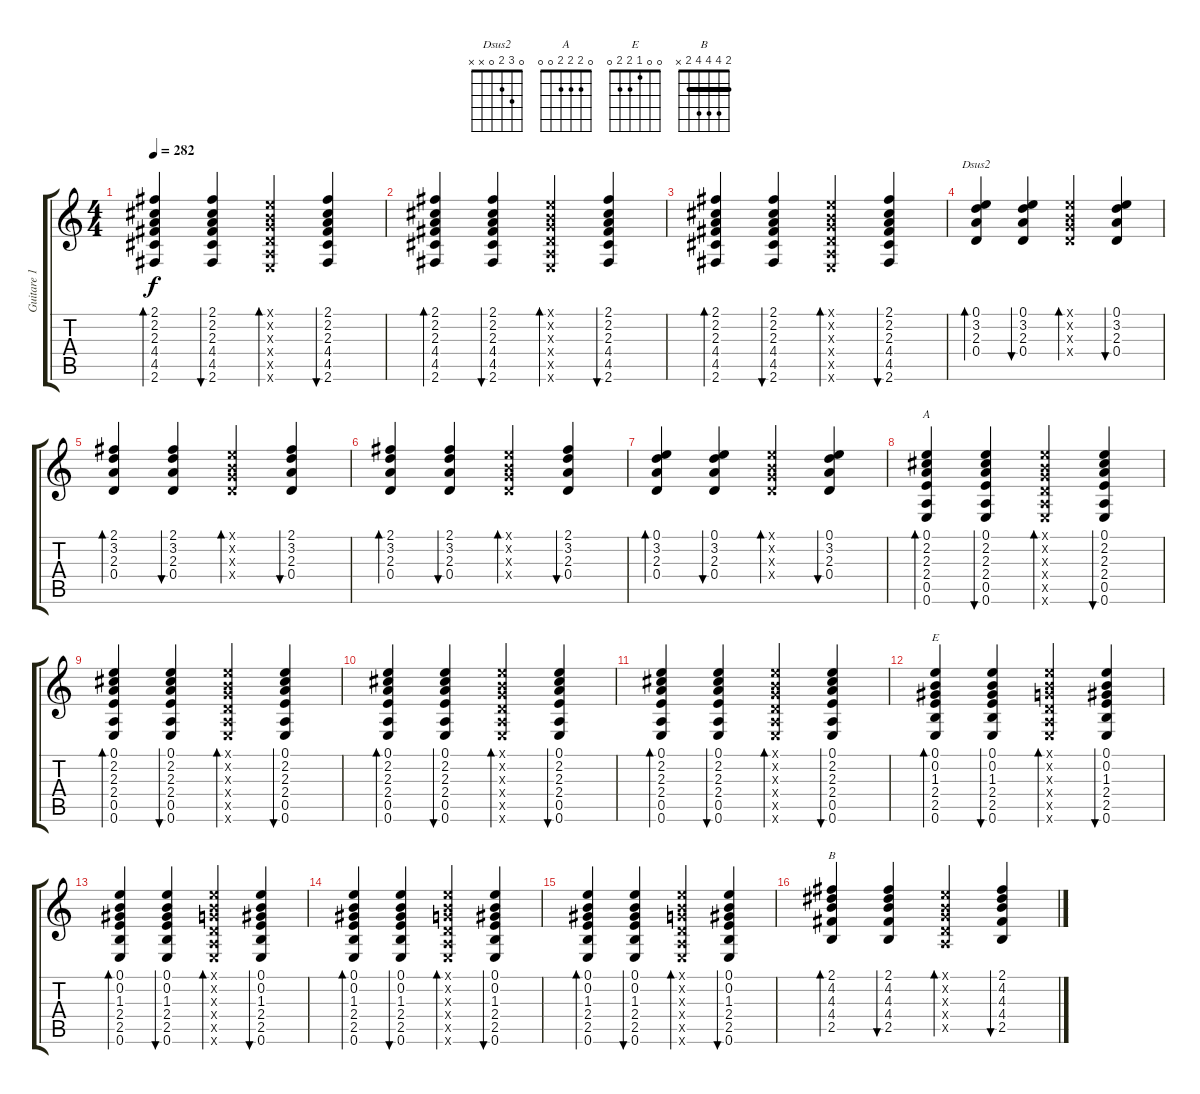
\track ("Guitare 1" "Guitare 1") {instrument electricguitarjazz}
\staff {score tabs}
\tuning (E4 B3 G3 D3 A2 E2) {hide}
\chord ("Dsus2" 0 3 2 0 x x)
\chord ("A" 0 2 2 2 0 0)
\chord ("E" 0 0 1 2 2 0)
\chord ("B" 2 4 4 4 2 x) {barre 2}
\ts (4 4)
\tempo 282
\clef g2
\ks c
(2.1 2.2 2.3 4.4 4.5 2.6).4{bd 60 dy f} (2.1 2.2 2.3 4.4 4.5 2.6).4{bu 60} (0.1{x} 0.2{x} 0.3{x} 0.4{x} 0.5{x} 0.6{x}).4{bd 60} (2.1 2.2 2.3 4.4 4.5 2.6).4{bu 60} |
(2.1 2.2 2.3 4.4 4.5 2.6).4{bd 60} (2.1 2.2 2.3 4.4 4.5 2.6).4{bu 60} (0.1{x} 0.2{x} 0.3{x} 0.4{x} 0.5{x} 0.6{x}).4{bd 60} (2.1 2.2 2.3 4.4 4.5 2.6).4{bu 60} |
(2.1 2.2 2.3 4.4 4.5 2.6).4{bd 60} (2.1 2.2 2.3 4.4 4.5 2.6).4{bu 60} (0.1{x} 0.2{x} 0.3{x} 0.4{x} 0.5{x} 0.6{x}).4{bd 60} (2.1 2.2 2.3 4.4 4.5 2.6).4{bu 60} |
(0.1 3.2 2.3 0.4).4{bd 60 ch "Dsus2"} (0.1 3.2 2.3 0.4).4{bu 60} (0.1{x} 0.2{x} 0.3{x} 0.4{x}).4{bd 60} (0.1 3.2 2.3 0.4).4{bu 60} |
(2.1 3.2 2.3 0.4).4{bd 60} (2.1 3.2 2.3 0.4).4{bu 60} (0.1{x} 0.2{x} 0.3{x} 0.4{x}).4{bd 60} (2.1 3.2 2.3 0.4).4{bu 60} |
(2.1 3.2 2.3 0.4).4{bd 60} (2.1 3.2 2.3 0.4).4{bu 60} (0.1{x} 0.2{x} 0.3{x} 0.4{x}).4{bd 60} (2.1 3.2 2.3 0.4).4{bu 60} |
(0.1 3.2 2.3 0.4).4{bd 60} (0.1 3.2 2.3 0.4).4{bu 60} (0.1{x} 0.2{x} 0.3{x} 0.4{x}).4{bd 60} (0.1 3.2 2.3 0.4).4{bu 60} |
(0.1 2.2 2.3 2.4 0.5 0.6).4{bd 60 ch "A"} (0.1 2.2 2.3 2.4 0.5 0.6).4{bu 60} (0.1{x} 0.2{x} 0.3{x} 0.4{x} 0.5{x} 0.6{x}).4{bd 60} (0.1 2.2 2.3 2.4 0.5 0.6).4{bu 60} |
(0.1 2.2 2.3 2.4 0.5 0.6).4{bd 60} (0.1 2.2 2.3 2.4 0.5 0.6).4{bu 60} (0.1{x} 0.2{x} 0.3{x} 0.4{x} 0.5{x} 0.6{x}).4{bd 60} (0.1 2.2 2.3 2.4 0.5 0.6).4{bu 60} |
(0.1 2.2 2.3 2.4 0.5 0.6).4{bd 60} (0.1 2.2 2.3 2.4 0.5 0.6).4{bu 60} (0.1{x} 0.2{x} 0.3{x} 0.4{x} 0.5{x} 0.6{x}).4{bd 60} (0.1 2.2 2.3 2.4 0.5 0.6).4{bu 60} |
(0.1 2.2 2.3 2.4 0.5 0.6).4{bd 60} (0.1 2.2 2.3 2.4 0.5 0.6).4{bu 60} (0.1{x} 0.2{x} 0.3{x} 0.4{x} 0.5{x} 0.6{x}).4{bd 60} (0.1 2.2 2.3 2.4 0.5 0.6).4{bu 60} |
(0.1 0.2 1.3 2.4 2.5 0.6).4{bd 60 ch "E"} (0.1 0.2 1.3 2.4 2.5 0.6).4{bu 60} (0.1{x} 0.2{x} 0.3{x} 0.4{x} 0.5{x} 0.6{x}).4{bd 60} (0.1 0.2 1.3 2.4 2.5 0.6).4{bu 60} |
(0.1 0.2 1.3 2.4 2.5 0.6).4{bd 60} (0.1 0.2 1.3 2.4 2.5 0.6).4{bu 60} (0.1{x} 0.2{x} 0.3{x} 0.4{x} 0.5{x} 0.6{x}).4{bd 60} (0.1 0.2 1.3 2.4 2.5 0.6).4{bu 60} |
(0.1 0.2 1.3 2.4 2.5 0.6).4{bd 60} (0.1 0.2 1.3 2.4 2.5 0.6).4{bu 60} (0.1{x} 0.2{x} 0.3{x} 0.4{x} 0.5{x} 0.6{x}).4{bd 60} (0.1 0.2 1.3 2.4 2.5 0.6).4{bu 60} |
(0.1 0.2 1.3 2.4 2.5 0.6).4{bd 60} (0.1 0.2 1.3 2.4 2.5 0.6).4{bu 60} (0.1{x} 0.2{x} 0.3{x} 0.4{x} 0.5{x} 0.6{x}).4{bd 60} (0.1 0.2 1.3 2.4 2.5 0.6).4{bu 60} |
(2.1 4.2 4.3 4.4 2.5).4{bd 60 ch "B"} (2.1 4.2 4.3 4.4 2.5).4{bu 60} (0.1{x} 0.2{x} 0.3{x} 0.4{x} 0.5{x}).4{bd 60} (2.1 4.2 4.3 4.4 2.5).4{bu 60}
